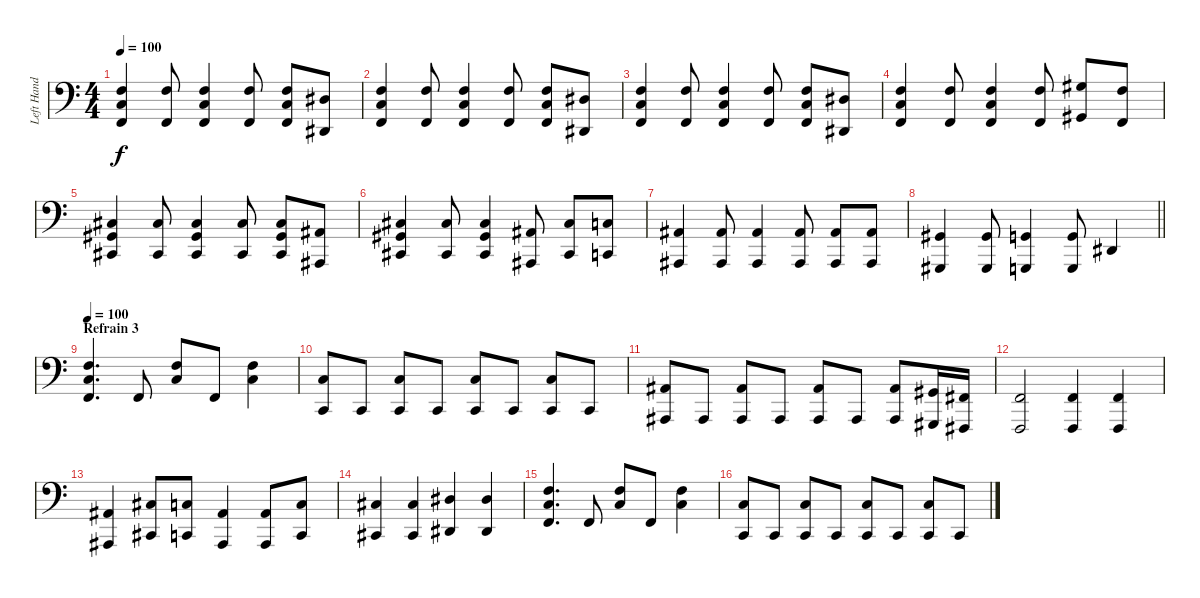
\track ("Left Hand" "Left Hand") {instrument acousticgrandpiano}
\staff {score}
\tuning (G2 D2 A1 E1) {hide}
\ts (4 4)
\tempo 100
\clef f4
\ks c
(5.1 3.2 20.3).4{dy f} (10.1 3.2).8 (5.1 3.2 20.3).4 (3.2 20.3).8 (10.1 3.2 15.3).8 (1.2 18.3).8 |
(5.1 3.2 20.3).4 (10.1 3.2).8 (5.1 3.2 20.3).4 (3.2 20.3).8 (10.1 3.2 15.3).8 (1.2 18.3).8 |
(5.1 3.2 20.3).4 (10.1 3.2).8 (5.1 3.2 20.3).4 (3.2 20.3).8 (10.1 3.2 15.3).8 (1.2 18.3).8 |
(5.1 3.2 20.3).4 (10.1 3.2).8 (5.1 3.2 20.3).4 (3.2 20.3).8 (13.1 16.4).8 (3.2 20.3).8 |
(6.1 6.2 4.3).4 (6.1 4.3).8 (1.1 4.3 21.4).4 (11.2 4.3).8 (6.1 6.2 4.3).8 (3.1 1.3).8 |
(6.1 6.2 9.4).4 (6.1 4.3).8 (1.1 4.3 21.4).4 (3.1 6.4).8 (6.1 9.4).8 (5.1 8.4).8 |
(13.3 6.4).4 (13.3 6.4).8 (13.3 6.4).4 (13.3 6.4).8 (13.3 6.4).8 (13.3 6.4).8 |
\barLineRight lightlight
(1.1 4.4).4 (1.1 4.4).8 (0.1 3.4).4 (0.1 3.4).8 1.2.4 |
\section ("" "Refrain 3")
\tempo 100
(10.1 3.2 15.3).4{d} 3.2.8 (5.1 15.2).8 3.2.8 (5.1 15.2).4 |
(10.2 3.3).8 3.3.8 (5.1 3.3).8 3.3.8 (5.1 3.3).8 3.3.8 (5.1 3.3).8 3.3.8 |
(3.1 1.3).8 1.3.8 (3.1 1.3).8 1.3.8 (3.1 1.3).8 1.3.8 (3.1 1.3).8 (1.1 4.4).16 (4.2 2.4).16 |
(3.2 1.4).2 (3.2 1.4).4 (3.2 1.4).4 |
(3.1 1.3).4 (6.1 4.3).8 (5.1 3.3).8 (3.1 1.3).4 (3.1 1.3).8 (5.1 3.3).8 |
(6.1 4.3).4 (6.1 9.4).4 (8.1 1.2).4 (8.1 1.2).4 |
(10.1 3.2 15.3).4{d} 3.2.8 (5.1 15.2).8 3.2.8 (5.1 15.2).4 |
(10.2 3.3).8 3.3.8 (5.1 3.3).8 3.3.8 (5.1 3.3).8 3.3.8 (5.1 3.3).8 3.3.8
